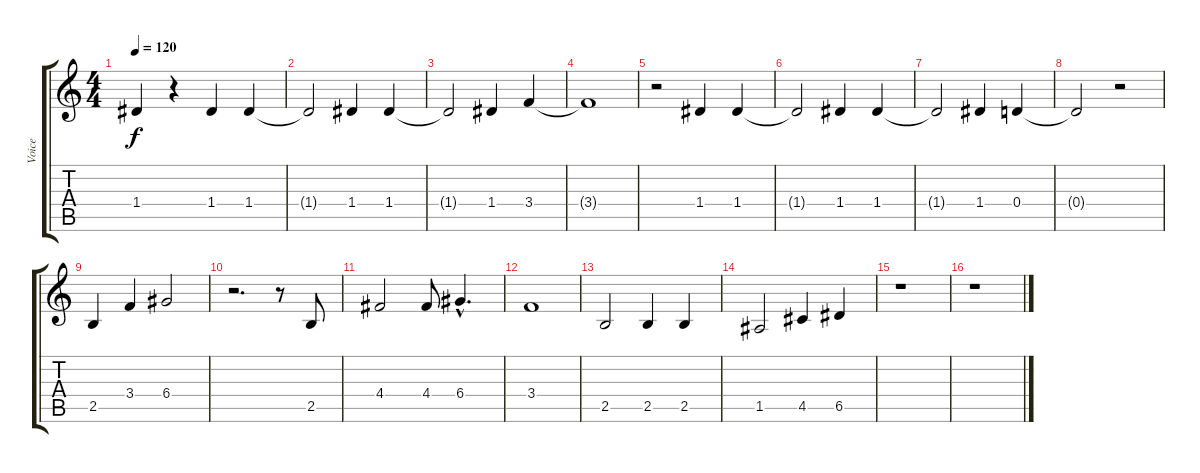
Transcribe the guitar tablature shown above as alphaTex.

\track ("Voice" "Voice") {instrument contrabass}
\staff {score tabs}
\tuning (E4 B3 G3 D3 A2 E2) {hide}
\ts (4 4)
\tempo 120
\clef g2
\ks c
1.4{t}.4{dy f} r.4 1.4.4 1.4.4 |
1.4{t}.2 1.4.4 1.4.4 |
1.4{t}.2 1.4.4 3.4.4 |
3.4{t}.1 |
r.2 1.4.4 1.4.4 |
1.4{t}.2 1.4.4 1.4.4 |
1.4{t}.2 1.4.4 0.4.4 |
0.4{t}.2 r.2 |
2.5.4 3.4.4 6.4.2 |
r.2{d} r.8 2.5.8 |
4.4.2 4.4.8 6.4{hac}.4{d} |
3.4.1 |
2.5.2 2.5.4 2.5.4 |
1.5.2 4.5.4 6.5.4 |
r.1 |
r.1
